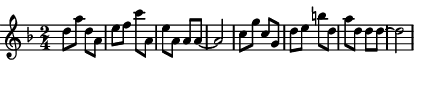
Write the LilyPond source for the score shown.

\version "2.12.1"

\paper
{
  make-footer=##f
  make-header=##f

  left-margin = 0\cm
  top-margin = 0\cm
  bottom-margin = 0\cm

  indent = 0\cm
  between-system-padding = 1\mm

  paper-width = 7.5\cm
  line-width = 7\cm
  paper-height = 1.6\cm
}

{
#(set-global-staff-size 12)
  \key d \minor
	\time 2/4
	\relative c''{
  d8 a' d, a e' f c' a, e' a, a a~ a2
  c8 g' c, g d' e b' d, a' d, d d~ d2
	}
}

